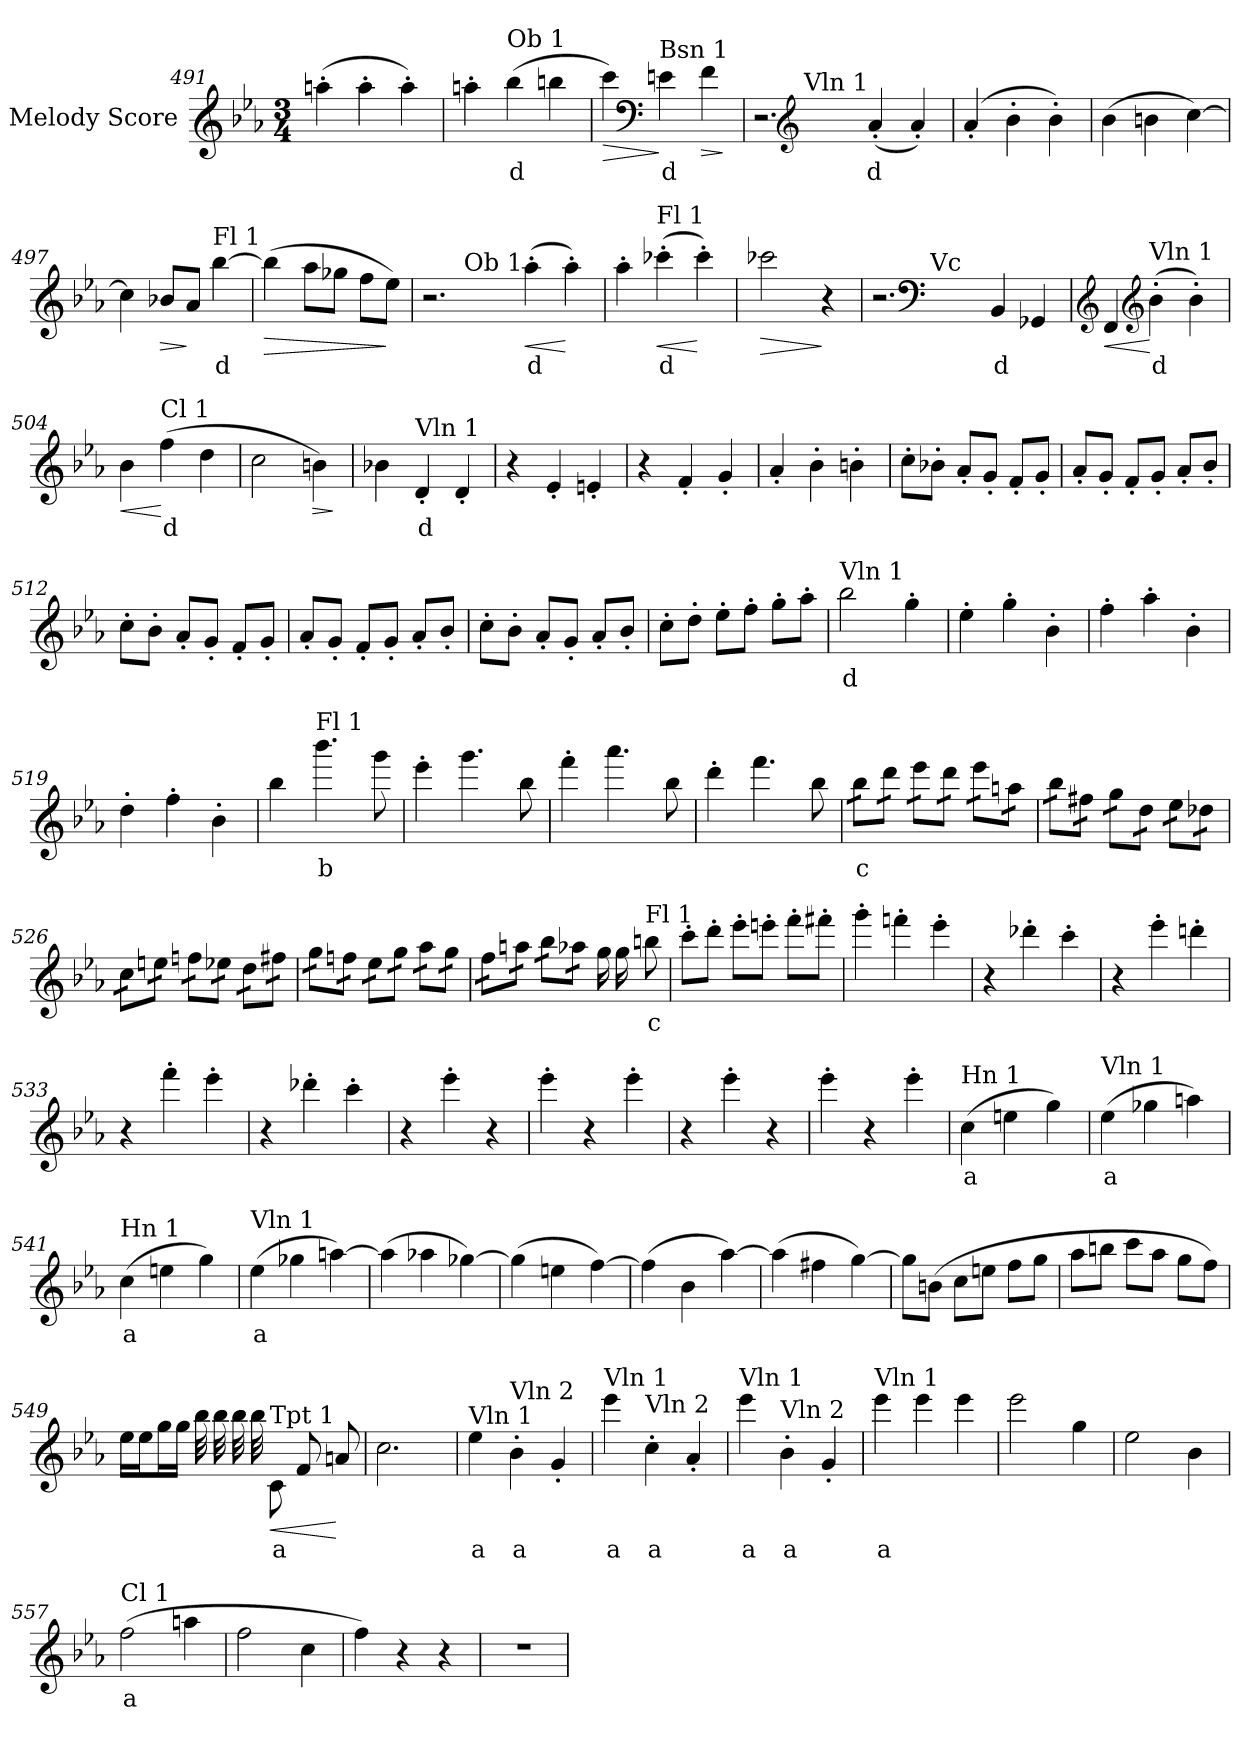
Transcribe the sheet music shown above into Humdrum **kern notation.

**kern	**text	**dynam
*part1	*part1	*part1
*staff1	*staff1	*staff1
*I"Melody Score	*	*
*clefG2	*	*
*k[b-e-a-]	*	*
*M3/4	*	*
=491	=491	=491
(4aa'\	.	.
4aa'\	.	.
4aa'\)	.	.
=492	=492	=492
4aa'\	.	.
!LO:TX:a:t=Ob 1	!	!
!	!LO:LY:b:color=#FF0000	!
(4bb-\	d	.
4bbn\	.	.
=493	=493	=493
!	!	!LO:HP:b
4ccc\)	.	>
*clefF4	*	*
!LO:TX:a:t=Bsn 1	!	!
!	!LO:LY:b:color=#FF0000	!
4en\	d	]
!	!	!LO:HP:b
4f\	.	>
.	.	]
=494	=494	=494
*^	*	*
2.r	4ryy	.	.
*clefG2	*	*	*
!	!LO:TX:a:t=Vln 1	!	!
.	1ryy	.	.
!	!	!LO:LY:b:color=#FF0000	!
(4a-'/	.	d	.
4a-'/)	.	.	.
*v	*v	*	*
=495	=495	=495
(4a-'/	.	.
4b-'\	.	.
4b-'\)	.	.
=496	=496	=496
(4b-\	.	.
4bn\	.	.
[4cc\)	.	.
=497	=497	=497
4cc\]	.	.
!	!	!LO:HP:b
8b-X/L	.	>
8a-/J	.	]
!LO:TX:a:t=Fl 1	!	!
!	!LO:LY:b:color=#FF0000	!
[4bb-\	d	.
=498	=498	=498
!	!	!LO:HP:b
(4bb-\]	.	>
8aa-\L	.	.
8gg-X\J	.	.
8ff\L	.	.
8ee-\J)	.	]
=499	=499	=499
*^	*	*
2.r	4ryy	.	.
!	!LO:TX:a:t=Ob 1	!	!
.	1ryy	.	.
!	!	!LO:LY:b:color=#FF0000	!LO:HP:b
(4aa-'\	.	d	<
4aa-'\)	.	.	[
*v	*v	*	*
=500	=500	=500
4aa-'\	.	.
!LO:TX:a:t=Fl 1	!	!
!	!LO:LY:b:color=#FF0000	!LO:HP:b
(4ccc-X'\	d	<
4ccc-'\)	.	[
=501	=501	=501
!	!	!LO:HP:b
2ccc-X\	.	>
4r	.	]
=502	=502	=502
*^	*	*
2.r	4ryy	.	.
*clefF4	*	*	*
!	!LO:TX:a:t=Vc	!	!
.	1ryy	.	.
!	!	!LO:LY:b:color=#FF0000	!
4BB-/	.	d	.
4GG-X/	.	.	.
=503	=503	=503	=503
!	!	!	!LO:HP:b
*v	*v	*	*
4FF/	.	<
*clefG2	*	*
!LO:TX:a:t=Vln 1	!	!
!	!LO:LY:b:color=#FF0000	!
(4b-'\	d	[
4b-'\)	.	.
=504	=504	=504
!	!	!LO:HP:b
4b-\	.	<
!LO:TX:a:t=Cl 1	!	!
!	!LO:LY:b:color=#FF0000	!
(4ff\	d	[
4dd\	.	.
=505	=505	=505
2cc\	.	.
!	!	!LO:HP:b
4bn\)	.	>
.	.	]
=506	=506	=506
4b-X\	.	.
!LO:TX:a:t=Vln 1	!	!
!	!LO:LY:b:color=#FF0000	!
4d'/	d	.
4d'/	.	.
=507	=507	=507
4r	.	.
4e-'/	.	.
4en'/	.	.
=508	=508	=508
4r	.	.
4f'/	.	.
4g'/	.	.
=509	=509	=509
4a-'/	.	.
4b-'\	.	.
4bn'\	.	.
=510	=510	=510
8cc'\L	.	.
8b-X'\J	.	.
8a-'/L	.	.
8g'/J	.	.
8f'/L	.	.
8g'/J	.	.
=511	=511	=511
8a-'/L	.	.
8g'/J	.	.
8f'/L	.	.
8g'/J	.	.
8a-'/L	.	.
8b-'/J	.	.
=512	=512	=512
8cc'\L	.	.
8b-'\J	.	.
8a-'/L	.	.
8g'/J	.	.
8f'/L	.	.
8g'/J	.	.
=513	=513	=513
8a-'/L	.	.
8g'/J	.	.
8f'/L	.	.
8g'/J	.	.
8a-'/L	.	.
8b-'/J	.	.
=514	=514	=514
8cc'\L	.	.
8b-'\J	.	.
8a-'/L	.	.
8g'/J	.	.
8a-'/L	.	.
8b-'/J	.	.
=515	=515	=515
8cc'\L	.	.
8dd'\J	.	.
8ee-'\L	.	.
8ff'\J	.	.
8gg'\L	.	.
8aa-'\J	.	.
=516	=516	=516
!LO:TX:a:t=Vln 1	!	!
!	!LO:LY:b:color=#FF0000	!
2bb-\	d	.
4gg'\	.	.
=517	=517	=517
4ee-'\	.	.
4gg'\	.	.
4b-'\	.	.
=518	=518	=518
4ff'\	.	.
4aa-'\	.	.
4b-'\	.	.
=519	=519	=519
4dd'\	.	.
4ff'\	.	.
4b-'\	.	.
=520	=520	=520
4bb-\	.	.
!LO:TX:a:t=Fl 1	!	!
!	!LO:LY:b:color=#FF0000	!
4.bbb-\	b	.
8ggg\	.	.
=521	=521	=521
4eee-'\	.	.
4.ggg\	.	.
8bb-\	.	.
=522	=522	=522
4fff'\	.	.
4.aaa-\	.	.
8bb-\	.	.
=523	=523	=523
4ddd'\	.	.
4.fff\	.	.
8bb-\	.	.
=524	=524	=524
!LO:TX:a:t=Vln 1	!	!
!	!LO:LY:b:color=#FF0000	!
*tremolo	*	*
16bb-\LL	c	.
16bb-\	.	.
16ddd\	.	.
16ddd\JJ	.	.
16eee-\LL	.	.
16eee-\	.	.
16ddd\	.	.
16ddd\JJ	.	.
16eee-\LL	.	.
16eee-\	.	.
16aan\	.	.
16aan\JJ	.	.
=525	=525	=525
16bb-\LL	.	.
16bb-\	.	.
16ff#X\	.	.
16ff#X\JJ	.	.
16gg\LL	.	.
16gg\	.	.
16dd\	.	.
16dd\JJ	.	.
16ee-\LL	.	.
16ee-\	.	.
16dd-X\	.	.
16dd-X\JJ	.	.
=526	=526	=526
16cc\LL	.	.
16cc\	.	.
16een\	.	.
16een\JJ	.	.
16ffn\LL	.	.
16ffn\	.	.
16ee-X\	.	.
16ee-X\JJ	.	.
16dd\LL	.	.
16dd\	.	.
16ff#X\	.	.
16ff#X\JJ	.	.
=527	=527	=527
16gg\LL	.	.
16gg\	.	.
16ffn\	.	.
16ffn\JJ	.	.
16ee-\LL	.	.
16ee-\	.	.
16gg\	.	.
16gg\JJ	.	.
16aa-\LL	.	.
16aa-\	.	.
16gg\	.	.
16gg\JJ	.	.
=528	=528	=528
16ff\LL	.	.
16ff\	.	.
16aan\	.	.
16aan\JJ	.	.
16bb-\LL	.	.
16bb-\	.	.
16aa-X\	.	.
16aa-X\JJ	.	.
16gg\LL	.	.
16gg\	.	.
*Xtremolo	*	*
!LO:TX:a:t=Fl 1	!	!
!	!LO:LY:b:color=#FF0000	!
8bbn\J	c	.
=529	=529	=529
8ccc'\L	.	.
8ddd'\J	.	.
8eee-'\L	.	.
8eeen'\J	.	.
8fff'\L	.	.
8fff#X'\J	.	.
=530	=530	=530
4ggg'\	.	.
4fffn'\	.	.
4eee-'\	.	.
=531	=531	=531
4r	.	.
4ddd-X'\	.	.
4ccc'\	.	.
=532	=532	=532
4r	.	.
4eee-'\	.	.
4dddn'\	.	.
=533	=533	=533
4r	.	.
4fff'\	.	.
4eee-'\	.	.
=534	=534	=534
4r	.	.
4ddd-X'\	.	.
4ccc'\	.	.
=535	=535	=535
4r	.	.
4eee-'\	.	.
4r	.	.
=536	=536	=536
4eee-'\	.	.
4r	.	.
4eee-'\	.	.
=537	=537	=537
4r	.	.
4eee-'\	.	.
4r	.	.
=538	=538	=538
4eee-'\	.	.
4r	.	.
4eee-'\	.	.
=539	=539	=539
!LO:TX:a:t=Hn 1	!	!
!	!LO:LY:b:color=#FF0000	!
(4cc\	a	.
4ee\	.	.
4gg\)	.	.
=540	=540	=540
!LO:TX:a:t=Vln 1	!	!
!	!LO:LY:b:color=#FF0000	!
(4ee-\	a	.
4gg-X\	.	.
4aan\)	.	.
=541	=541	=541
!LO:TX:a:t=Hn 1	!	!
!	!LO:LY:b:color=#FF0000	!
(4cc\	a	.
4ee\	.	.
4gg\)	.	.
=542	=542	=542
!LO:TX:a:t=Vln 1	!	!
!	!LO:LY:b:color=#FF0000	!
(4ee-\	a	.
4gg-X\	.	.
[4aan\)	.	.
=543	=543	=543
(4aa\]	.	.
4aa-X\	.	.
[4gg-X\)	.	.
=544	=544	=544
(4gg-\]	.	.
4een\	.	.
[4ff\)	.	.
=545	=545	=545
(4ff\]	.	.
4b-\	.	.
[4aa-\)	.	.
=546	=546	=546
(4aa-\]	.	.
4ff#X\	.	.
[4gg\)	.	.
=547	=547	=547
8gg\L]	.	.
(8bn\J	.	.
8cc\L	.	.
8een\J	.	.
8ff\L	.	.
8gg\J	.	.
=548	=548	=548
8aa-\L	.	.
8bbn\J	.	.
8ccc\L	.	.
8aa-\J	.	.
8gg\L	.	.
8ff\J)	.	.
=549	=549	=549
16ee-\LL	.	.
16ee-\J	.	.
16gg\L	.	.
16gg\JJ	.	.
*tremolo	*	*
32bb-\LLL	.	.
32bb-\	.	.
32bb-\	.	.
32bb-\	.	.
*Xtremolo	*	*
!LO:TX:a:t=Tpt 1	!	!
!	!LO:LY:b:color=#FF0000	!LO:HP:b
8c\J	a	<
8f/L	.	.
8a/J	.	[
=550	=550	=550
2.cc\	.	.
=551	=551	=551
!LO:TX:a:t=Vln 1	!	!
!	!LO:LY:b:color=#FF0000	!
4ee-\	a	.
!LO:TX:a:t=Vln 2	!	!
!	!LO:LY:b:color=#FF0000	!
4b-'\	a	.
4g'/	.	.
=552	=552	=552
!LO:TX:a:t=Vln 1	!	!
!	!LO:LY:color=#FF0000	!
4eee-\	a	.
!LO:TX:a:t=Vln 2	!	!
!	!LO:LY:b:color=#FF0000	!
4cc'\	a	.
4a-'/	.	.
=553	=553	=553
!LO:TX:a:t=Vln 1	!	!
!	!LO:LY:color=#FF0000	!
4eee-\	a	.
!LO:TX:a:t=Vln 2	!	!
!	!LO:LY:b:color=#FF0000	!
4b-'\	a	.
4g'/	.	.
=554	=554	=554
!LO:TX:a:t=Vln 1	!	!
!	!LO:LY:color=#FF0000	!
4eee-\	a	.
4eee-\	.	.
4eee-\	.	.
=555	=555	=555
2eee-\	.	.
4gg\	.	.
=556	=556	=556
2ee-\	.	.
4b-\	.	.
=557	=557	=557
!LO:TX:a:t=Cl 1	!	!
!	!LO:LY:b:color=#FF0000	!
(2ff\	a	.
4aa\	.	.
=558	=558	=558
2ff\	.	.
4cc\	.	.
=559	=559	=559
4ff\)	.	.
4r	.	.
4r	.	.
=560	=560	=560
2.r	.	.
=	=	=
*-	*-	*-
